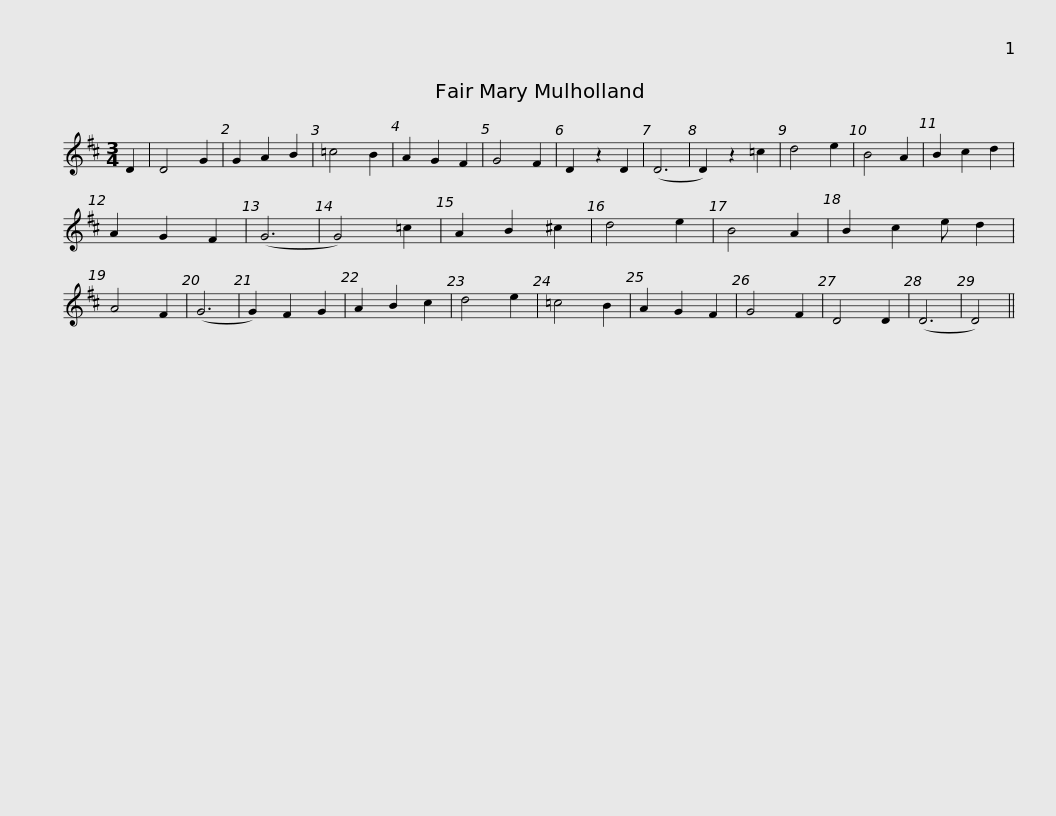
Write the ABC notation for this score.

X:1
L:1/8
M:3/4
I:linebreak $
K:D
V:1 treble
V:1
 D2 | D4 G2 | G2 A2 B2 | =c4 B2 | A2 G2 F2 | %5
 G4 F2 | D2 z2 D2 | (D6 | D2) z2 =c2 | d4 e2 | %10
 B4 A2 | B2 c2 d2 | A2 G2 F2 | (G6 | G4) =c2 |$ %15
 A2 B2 ^c2 | d4 e2 | B4 A2 | B2 c2 e d2 | A4 F2 | %20
 (G6 | G2) F2 G2 | A2 B2 c2 | d4 e2 | =c4 B2 | %25
 A2 G2 F2 | G4 F2 | D4 D2 | (D6 | D4) || %30
